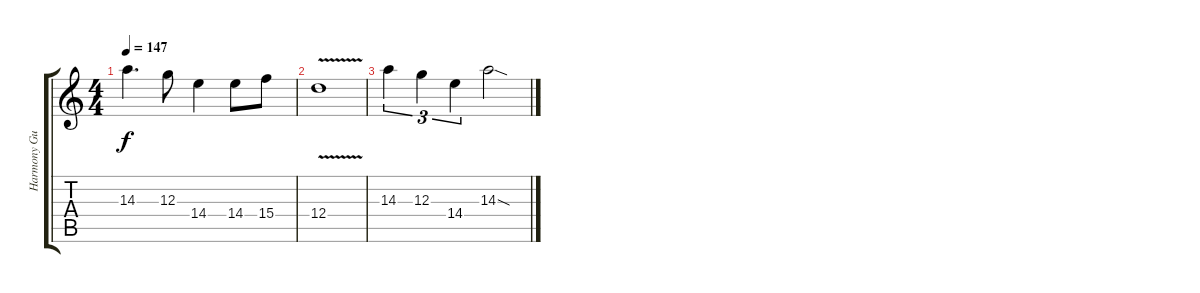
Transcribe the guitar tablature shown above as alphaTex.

\track ("Harmony Guitar" "Harmony Gu") {instrument overdrivenguitar}
\staff {score tabs}
\tuning (E4 B3 G3 D3 A2 E2) {hide}
\ts (4 4)
\tempo 147
\clef g2
\ks c
14.3.4{d dy f} 12.3.8 14.4.4 14.4.8 15.4.8 |
12.4{v}.1 |
14.3.4{tu (3 2)} 12.3.4{tu (3 2)} 14.4.4{tu (3 2)} 14.3{sod}.2
